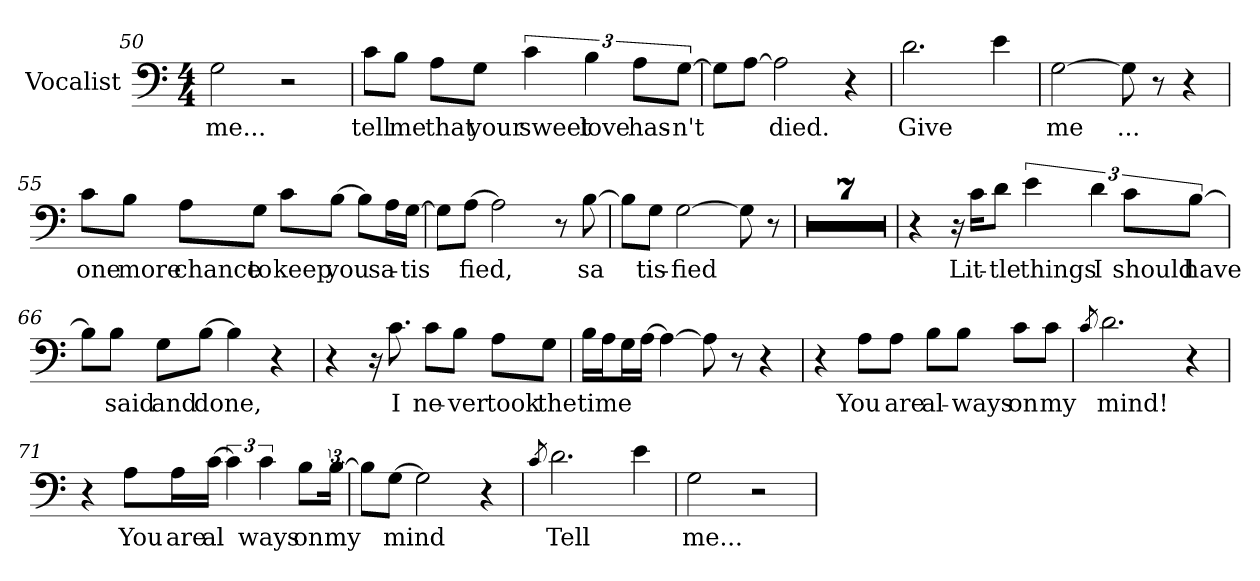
**kern	**text
*part1	*part1
*staff1	*staff1
*I"Vocalist	*
*clefF4	*
*M4/4	*
=50	=50
2G	me...
2r	.
=51	=51
8c\L	tell
8B\J	me
8A\L	that
8G\J	your
6c	sweet
6B	love
12A\L	has-
[12G\J	-n't
=52	=52
8G\L]	_
[8A\J	_
2A]	died.
4r	.
=53	=53
2.d	Give
4e	_
=54	=54
[2G	me
8G]	...
8r	.
4r	.
=55	=55
8c\L	one
8B\J	more
8A\L	chance
8G\J	to
8c\L	keep
[8B\J	you
8B\L]	_
16A\L	sa-
[16G\JJ	-tis
=56	=56
8G\L]	_
[8A\J	fied,
2A]	_
8r	.
[8B	sa
=57	=57
8B\L]	_
8G\J	tis-
[2G	-fied
8G]	_
8r	.
=58	=58
1r	.
=59	=59
1r	.
=60	=60
1r	.
=61	=61
1r	.
=62	=62
1r	.
=63	=63
1r	.
=64	=64
1r	.
=65	=65
4r	.
16r	.
16c\KL	Lit-
8d\J	-tle
6e	things
6d	I
12c\L	should
[12B\J	have
=66	=66
8B\L]	_
8B\J	said
8G\L	and
[8B\J	done,
4B]	_
4r	.
=67	=67
4r	.
16r	.
8.c	I
8c\L	ne-
8B\J	-ver
8A\L	took
8G\J	the
=68	=68
16B\LL	time
16A\J	_
16G\L	_
[16A\JJ	_
4A_	_
8A]	_
8r	.
4r	.
=69	=69
4r	.
8A\L	You
8A\J	are
8B\L	al-
8B\J	-ways
8c\L	on
8c\J	my
=70	=70
8qc	_
2.d	mind!
4r	.
=71	=71
4r	.
8A\L	You
16A\L	are
[16c\JJ	al
6c]	_
6c	ways
8B\L	on
[24B\Jk	my
=72	=72
8B\L]	_
[8G\J	mind
2G]	_
4r	.
=73	=73
8qc	_
2.d	Tell
4e	_
=74	=74
2G	me...
2r	.
=	=
*-	*-
